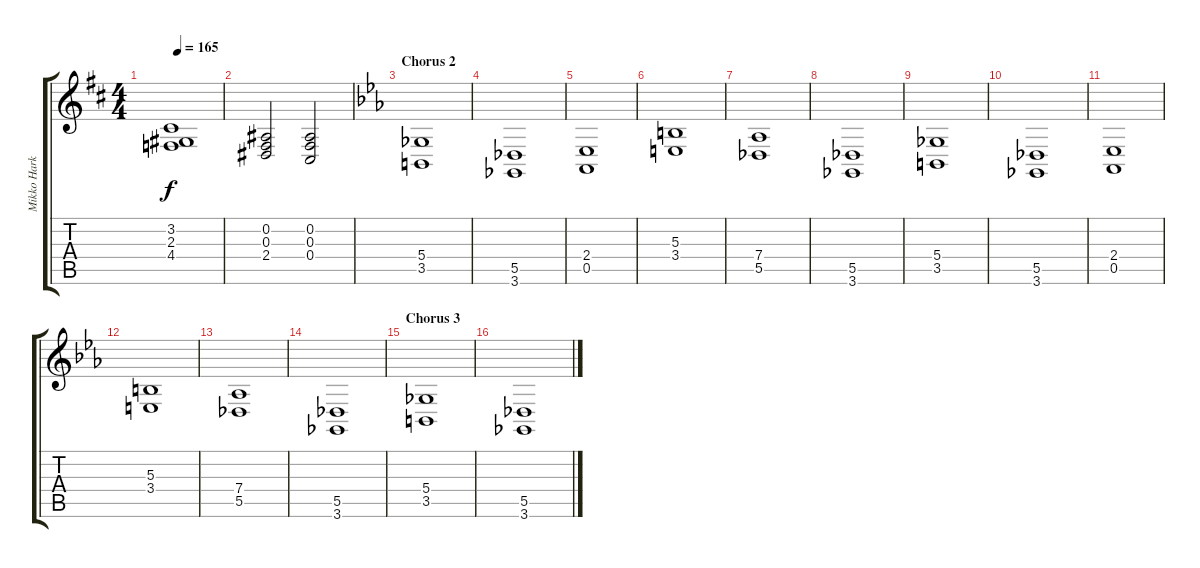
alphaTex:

\track ("Mikko Harkin RH" "Mikko Hark") {instrument harpsichord}
\staff {score tabs}
\tuning (Eb4 Bb3 Gb3 Db3 Ab2 Eb2) {hide}
\ts (4 4)
\tempo 165
\clef g2
\ks bminor
(3.2 2.3 4.4).1{dy f} |
(0.2 0.3 2.4).2 (0.2 0.3 0.4).2 |
\section ("" "Chorus 2")
\ks cminor
(5.4 3.5).1{volume 12} |
(5.5 3.6).1 |
(2.4 0.5).1 |
(5.3 3.4).1 |
(7.4 5.5).1 |
(5.5 3.6).1 |
(5.4 3.5).1 |
(5.5 3.6).1 |
(2.4 0.5).1 |
(5.3 3.4).1 |
(7.4 5.5).1 |
(5.5 3.6).1 |
\section ("" "Chorus 3")
(5.4 3.5).1 |
(5.5 3.6).1
